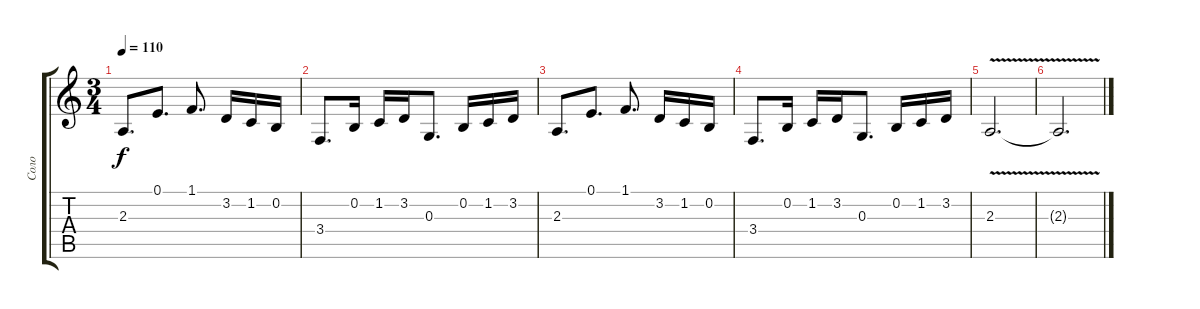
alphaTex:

\track ("Соло" "Соло") {instrument cello}
\staff {score tabs}
\tuning (E4 B3 G3 D3 A2 E2) {hide}
\ts (3 4)
\tempo 110
\clef g2
\ks c
2.3.8{d dy f instrument cello} 0.1.8{d} 1.1.8{d} 3.2.16 1.2.16 0.2.16 |
3.4.8{d} 0.2.16 1.2.16 3.2.16 0.3.8{d} 0.2.16 1.2.16 3.2.16 |
2.3.8{d} 0.1.8{d} 1.1.8{d} 3.2.16 1.2.16 0.2.16 |
3.4.8{d} 0.2.16 1.2.16 3.2.16 0.3.8{d} 0.2.16 1.2.16 3.2.16 |
2.3{v}.2{d volume 9} |
2.3{t}.2{d}
